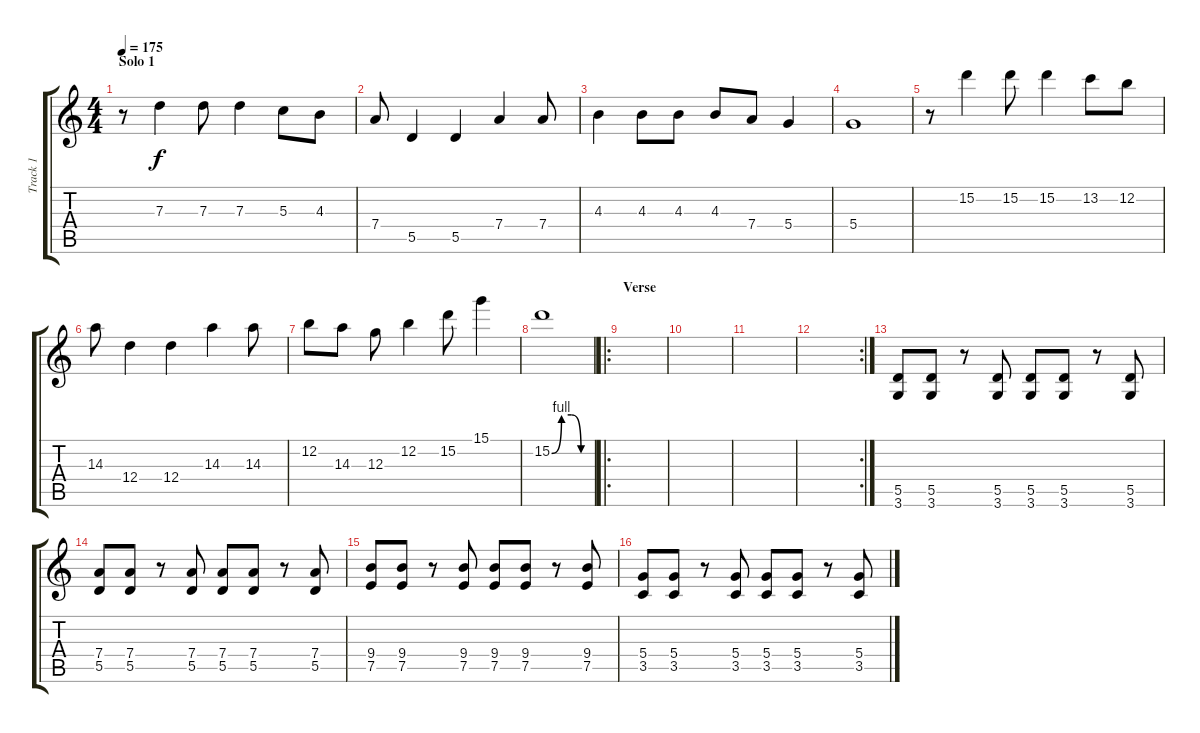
\track ("Track 1" "Track 1") {instrument distortionguitar}
\staff {score tabs}
\tuning (E4 B3 G3 D3 A2 E2) {hide}
\ts (4 4)
\section ("" "Solo 1")
\tempo 175
\clef g2
\ks c
r.8{dy f volume 15} 7.3.4 7.3.8 7.3.4 5.3.8 4.3.8 |
7.4.8 5.5.4 5.5.4 7.4.4 7.4.8 |
4.3.4 4.3.8 4.3.8 4.3.8 7.4.8 5.4.4 |
5.4.1 |
r.8 15.2.4 15.2.8 15.2.4 13.2.8 12.2.8 |
14.3.8 12.4.4 12.4.4 14.3.4 14.3.8 |
12.2.8 14.3.8 12.3.8 12.2.4 15.2.8 15.1.4 |
15.2{be (custom 0 0 15 4 30 4 45 0 60 0)}.1 |
\ro
\section ("" "Verse")
|
|
|
\rc 2
|
(5.5 3.6).8 (5.5 3.6).8 r.8 (5.5 3.6).8 (5.5 3.6).8 (5.5 3.6).8 r.8 (5.5 3.6).8 |
(7.4 5.5).8 (7.4 5.5).8 r.8 (7.4 5.5).8 (7.4 5.5).8 (7.4 5.5).8 r.8 (7.4 5.5).8 |
(9.4 7.5).8 (9.4 7.5).8 r.8 (9.4 7.5).8 (9.4 7.5).8 (9.4 7.5).8 r.8 (9.4 7.5).8 |
(5.4 3.5).8 (5.4 3.5).8 r.8 (5.4 3.5).8 (5.4 3.5).8 (5.4 3.5).8 r.8 (5.4 3.5).8
